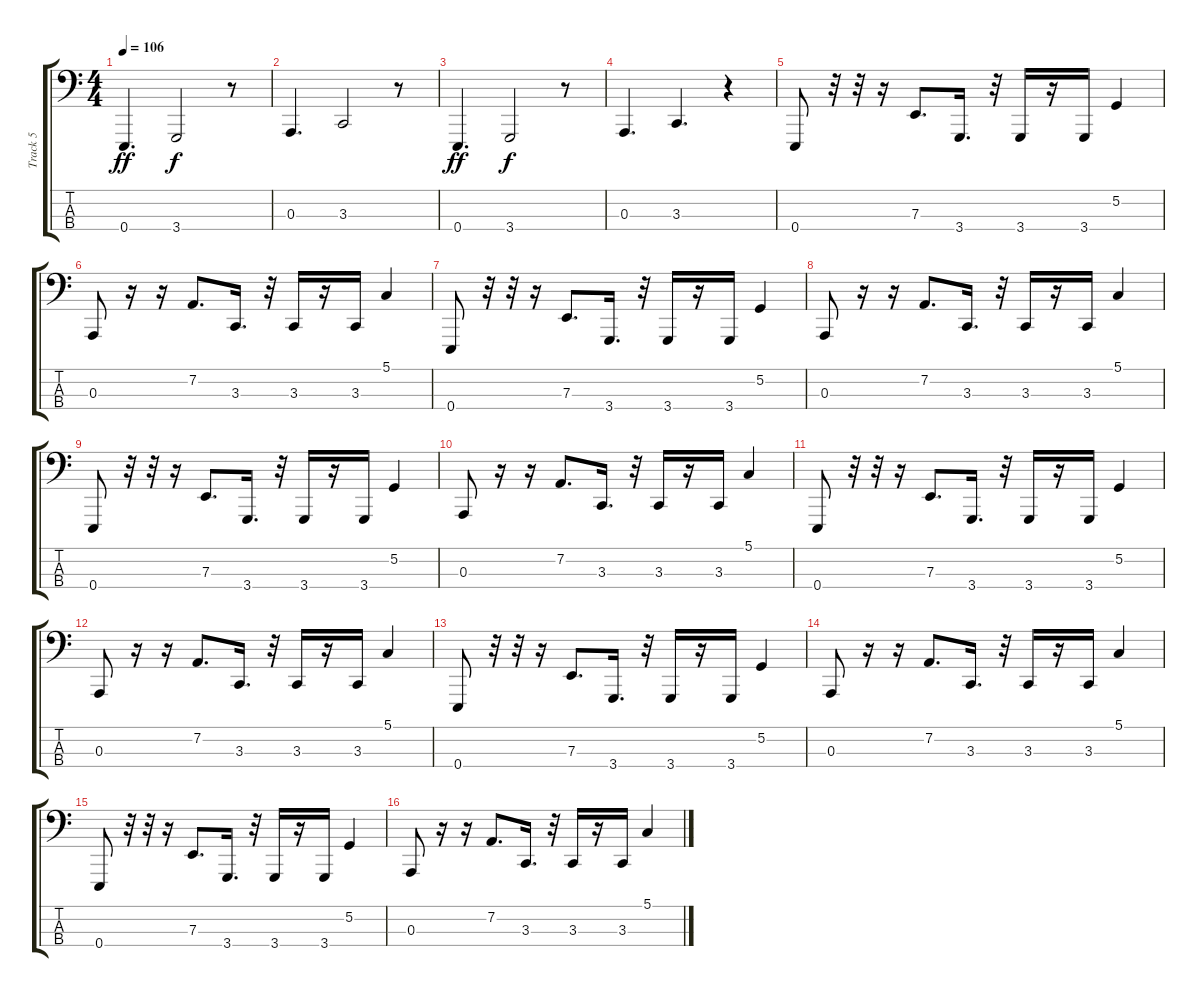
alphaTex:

\track ("Track 5" "Track 5") {instrument lead2sawtooth}
\staff {score tabs}
\tuning (G2 D2 A1 E1) {hide}
\ts (4 4)
\tempo 106
\clef f4
\ks c
0.4.4{d dy ff} 3.4.2{dy f} r.8 |
0.3.4{d} 3.3.2 r.8 |
0.4.4{d dy ff} 3.4.2{dy f} r.8 |
0.3.4{d} 3.3.4{d} r.4 |
0.4.8 r.32 r.32 r.16 7.3.8{d} 3.4.16{d} r.32 3.4.16 r.16 3.4.16 5.2.4 |
0.3.8 r.16 r.16 7.2.8{d} 3.3.16{d} r.32 3.3.16 r.16 3.3.16 5.1.4 |
0.4.8 r.32 r.32 r.16 7.3.8{d} 3.4.16{d} r.32 3.4.16 r.16 3.4.16 5.2.4 |
0.3.8 r.16 r.16 7.2.8{d} 3.3.16{d} r.32 3.3.16 r.16 3.3.16 5.1.4 |
0.4.8 r.32 r.32 r.16 7.3.8{d} 3.4.16{d} r.32 3.4.16 r.16 3.4.16 5.2.4 |
0.3.8 r.16 r.16 7.2.8{d} 3.3.16{d} r.32 3.3.16 r.16 3.3.16 5.1.4 |
0.4.8 r.32 r.32 r.16 7.3.8{d} 3.4.16{d} r.32 3.4.16 r.16 3.4.16 5.2.4 |
0.3.8 r.16 r.16 7.2.8{d} 3.3.16{d} r.32 3.3.16 r.16 3.3.16 5.1.4 |
0.4.8 r.32 r.32 r.16 7.3.8{d} 3.4.16{d} r.32 3.4.16 r.16 3.4.16 5.2.4 |
0.3.8 r.16 r.16 7.2.8{d} 3.3.16{d} r.32 3.3.16 r.16 3.3.16 5.1.4 |
0.4.8 r.32 r.32 r.16 7.3.8{d} 3.4.16{d} r.32 3.4.16 r.16 3.4.16 5.2.4 |
0.3.8 r.16 r.16 7.2.8{d} 3.3.16{d} r.32 3.3.16 r.16 3.3.16 5.1.4
